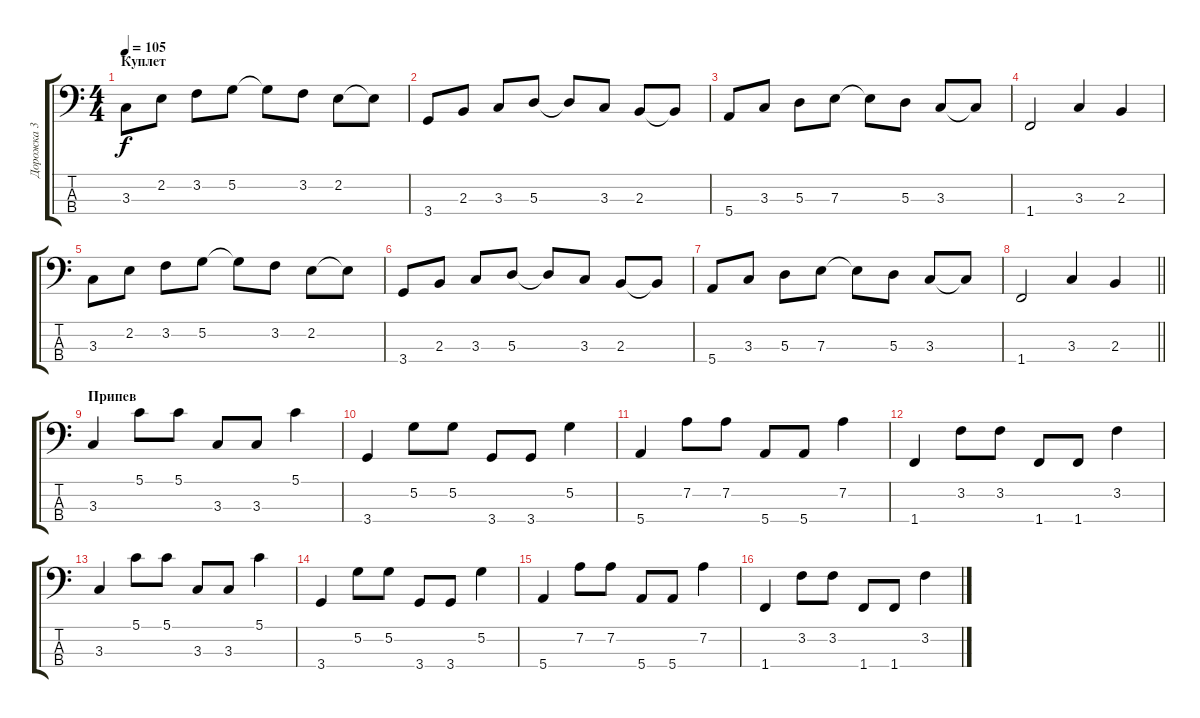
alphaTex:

\track ("Дорожка 3" "Дорожка 3") {instrument electricbasspick}
\staff {score tabs}
\tuning (G2 D2 A1 E1) {hide}
\ts (4 4)
\section ("" "Куплет")
\tempo 105
\clef f4
\ks c
3.3.8{dy f} 2.2.8 3.2.8 5.2.8 5.2{t}.8 3.2.8 2.2.8 2.2{t}.8 |
3.4.8 2.3.8 3.3.8 5.3.8 5.3{t}.8 3.3.8 2.3.8 2.3{t}.8 |
5.4.8 3.3.8 5.3.8 7.3.8 7.3{t}.8 5.3.8 3.3.8 3.3{t}.8 |
1.4.2 3.3.4 2.3.4 |
3.3.8 2.2.8 3.2.8 5.2.8 5.2{t}.8 3.2.8 2.2.8 2.2{t}.8 |
3.4.8 2.3.8 3.3.8 5.3.8 5.3{t}.8 3.3.8 2.3.8 2.3{t}.8 |
5.4.8 3.3.8 5.3.8 7.3.8 7.3{t}.8 5.3.8 3.3.8 3.3{t}.8 |
\barLineRight lightlight
1.4.2 3.3.4 2.3.4 |
\section ("" "Припев")
3.3.4 5.1.8 5.1.8 3.3.8 3.3.8 5.1.4 |
3.4.4 5.2.8 5.2.8 3.4.8 3.4.8 5.2.4 |
5.4.4 7.2.8 7.2.8 5.4.8 5.4.8 7.2.4 |
1.4.4 3.2.8 3.2.8 1.4.8 1.4.8 3.2.4 |
3.3.4 5.1.8 5.1.8 3.3.8 3.3.8 5.1.4 |
3.4.4 5.2.8 5.2.8 3.4.8 3.4.8 5.2.4 |
5.4.4 7.2.8 7.2.8 5.4.8 5.4.8 7.2.4 |
1.4.4 3.2.8 3.2.8 1.4.8 1.4.8 3.2.4
